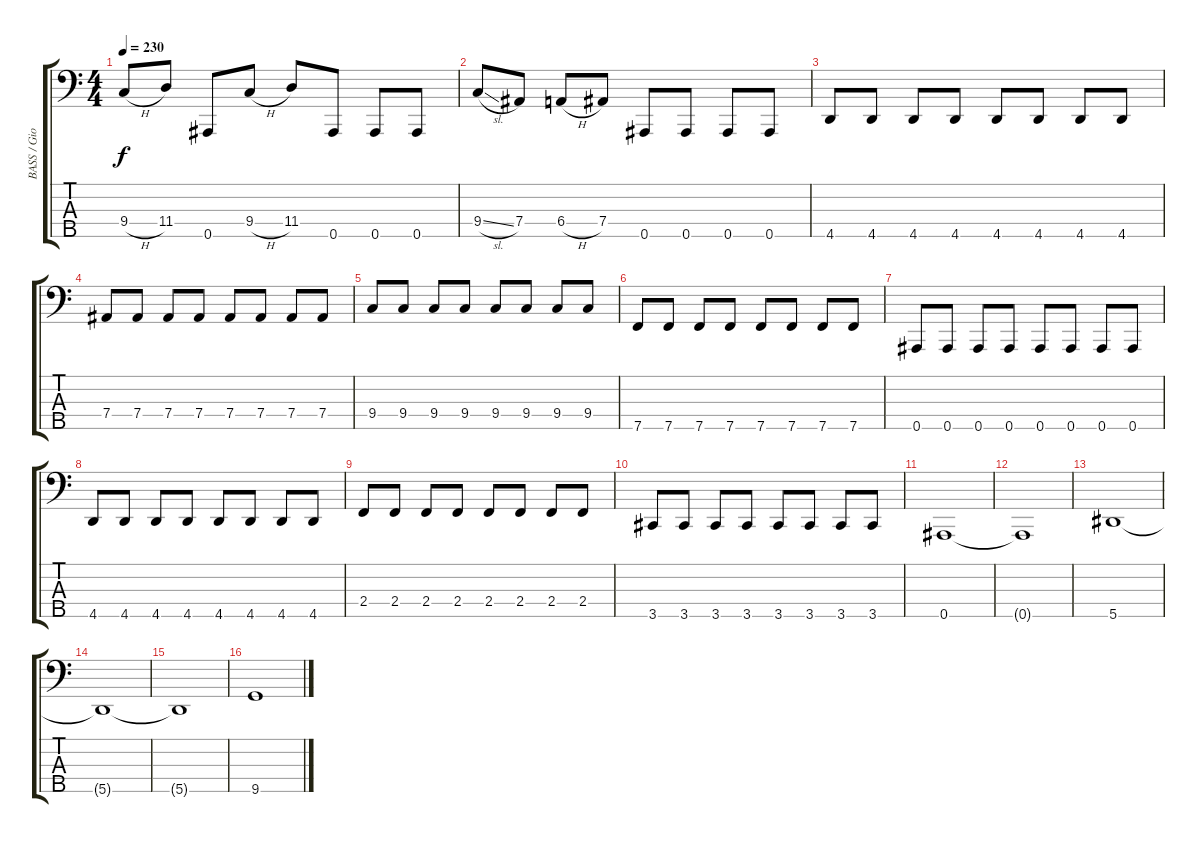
\track ("BASS / Gio" "BASS / Gio") {instrument electricbassfinger}
\staff {score tabs}
\tuning (Gb2 Db2 Ab1 Eb1 Bb0) {hide}
\ts (4 4)
\tempo 230
\clef f4
\ks c
9.4{h}.8{dy f} 11.4.8 0.5.8 9.4{h}.8 11.4.8 0.5.8 0.5.8 0.5.8 |
9.4{sl}.8 7.4.8 6.4{h}.8 7.4.8 0.5.8 0.5.8 0.5.8 0.5.8 |
4.5.8 4.5.8 4.5.8 4.5.8 4.5.8 4.5.8 4.5.8 4.5.8 |
7.4.8 7.4.8 7.4.8 7.4.8 7.4.8 7.4.8 7.4.8 7.4.8 |
9.4.8 9.4.8 9.4.8 9.4.8 9.4.8 9.4.8 9.4.8 9.4.8 |
7.5.8 7.5.8 7.5.8 7.5.8 7.5.8 7.5.8 7.5.8 7.5.8 |
0.5.8 0.5.8 0.5.8 0.5.8 0.5.8 0.5.8 0.5.8 0.5.8 |
4.5.8 4.5.8 4.5.8 4.5.8 4.5.8 4.5.8 4.5.8 4.5.8 |
2.4.8 2.4.8 2.4.8 2.4.8 2.4.8 2.4.8 2.4.8 2.4.8 |
3.5.8 3.5.8 3.5.8 3.5.8 3.5.8 3.5.8 3.5.8 3.5.8 |
0.5.1 |
0.5{t}.1 |
5.5.1 |
5.5{t}.1 |
5.5{t}.1 |
9.5.1
